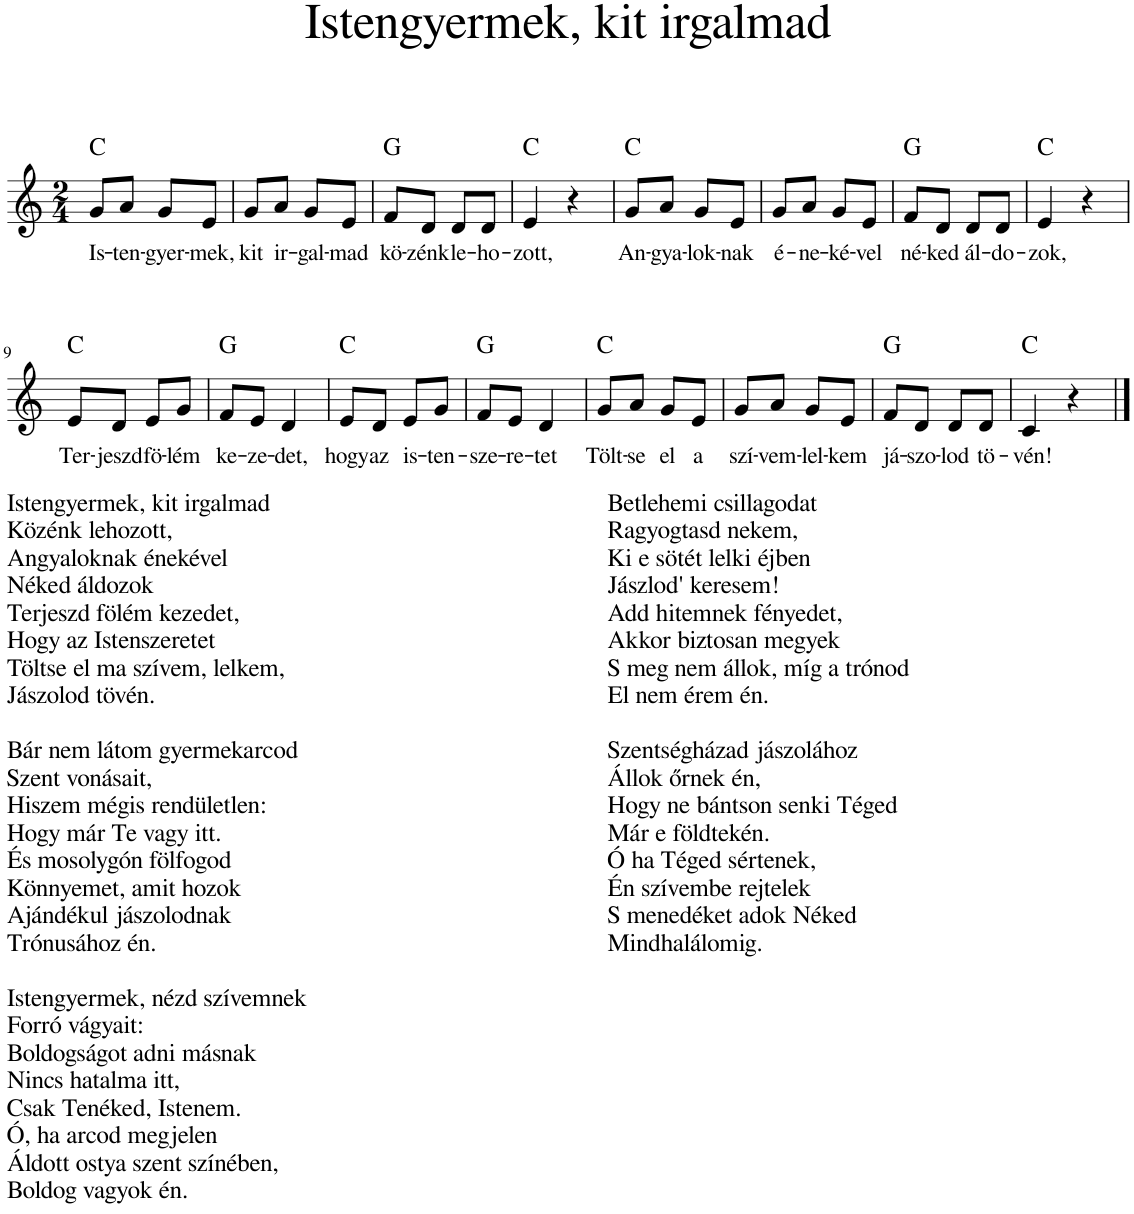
**kern	**text	**harte
*part1	*part1	*part1
*staff1	*staff1	*
*I"Piano	*	*
*I'Pno.	*	*
*clefG2	*	*
*k[]	*	*
*M2/4	*	*
=1	=1	=1
!	!LO:LY:b	!
8g/L	Is-	C:maj
!	!LO:LY:b	!
8a/J	-ten-	.
!	!LO:LY:b	!
8g/L	-gyer-	.
!	!LO:LY:b	!
8e/J	-mek,	.
=2	=2	=2
!	!LO:LY:b	!
8g/L	kit	.
!	!LO:LY:b	!
8a/J	ir-	.
!	!LO:LY:b	!
8g/L	-gal-	.
!	!LO:LY:b	!
8e/J	-mad	.
=3	=3	=3
!	!LO:LY:b	!
8f/L	kö-	G:maj
!	!LO:LY:b	!
8d/J	-zénk	.
!	!LO:LY:b	!
8d/L	le-	.
!	!LO:LY:b	!
8d/J	-ho-	.
=4	=4	=4
!	!LO:LY:b	!
4e/	-zott,	C:maj
4r	.	.
=5	=5	=5
!	!LO:LY:b	!
8g/L	An-	C:maj
!	!LO:LY:b	!
8a/J	-gya-	.
!	!LO:LY:b	!
8g/L	-lok-	.
!	!LO:LY:b	!
8e/J	-nak	.
=6	=6	=6
!	!LO:LY:b	!
8g/L	é-	.
!	!LO:LY:b	!
8a/J	-ne-	.
!	!LO:LY:b	!
8g/L	-ké-	.
!	!LO:LY:b	!
8e/J	-vel	.
=7	=7	=7
!	!LO:LY:b	!
8f/L	né-	G:maj
!	!LO:LY:b	!
8d/J	-ked	.
!	!LO:LY:b	!
8d/L	ál-	.
!	!LO:LY:b	!
8d/J	-do-	.
=8	=8	=8
!	!LO:LY:b	!
4e/	-zok,	C:maj
4r	.	.
!!LO:LB:g=z
=9	=9	=9
!	!LO:LY:b	!
8e/L	Ter-	C:maj
!	!LO:LY:b	!
8d/J	-jeszd	.
!	!LO:LY:b	!
8e/L	fö-	.
!	!LO:LY:b	!
8g/J	-lém	.
=10	=10	=10
!	!LO:LY:b	!
8f/L	ke-	G:maj
!	!LO:LY:b	!
8e/J	-ze-	.
!	!LO:LY:b	!
4d/	-det,	.
=11	=11	=11
!	!LO:LY:b	!
8e/L	hogy	C:maj
!	!LO:LY:b	!
8d/J	az	.
!	!LO:LY:b	!
8e/L	is-	.
!	!LO:LY:b	!
8g/J	-ten-	.
=12	=12	=12
!	!LO:LY:b	!
8f/L	-sze-	G:maj
!	!LO:LY:b	!
8e/J	-re-	.
!	!LO:LY:b	!
4d/	-tet	.
=13	=13	=13
!	!LO:LY:b	!
8g/L	Tölt-	C:maj
!	!LO:LY:b	!
8a/J	-se	.
!	!LO:LY:b	!
8g/L	el	.
!	!LO:LY:b	!
8e/J	a	.
=14	=14	=14
!	!LO:LY:b	!
8g/L	szí-	.
!	!LO:LY:b	!
8a/J	-vem-	.
!	!LO:LY:b	!
8g/L	-lel-	.
!	!LO:LY:b	!
8e/J	-kem	.
=15	=15	=15
!	!LO:LY:b	!
8f/L	já-	G:maj
!	!LO:LY:b	!
8d/J	-szo-	.
!	!LO:LY:b	!
8d/L	-lod	.
!	!LO:LY:b	!
8d/J	tö-	.
=16	=16	=16
!	!LO:LY:b	!
4c/	-vén!	C:maj
4r	.	.
==	==	==
*-	*-	*-
